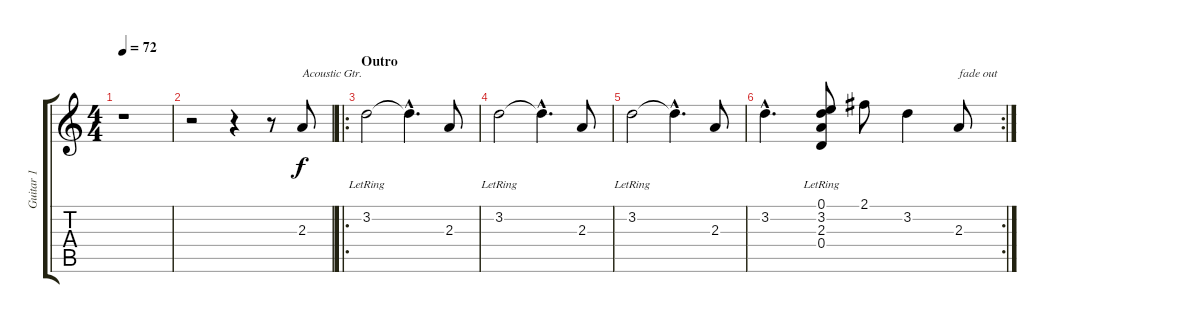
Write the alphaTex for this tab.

\track ("Guitar 1" "Guitar 1") {instrument electricguitarclean}
\staff {score tabs}
\tuning (E4 B3 G3 D3 A2 E2) {hide}
\ts (4 4)
\tempo 72
\clef g2
\ks c
r.1{dy f} |
r.2 r.4 r.8 2.3.8{txt "Acoustic Gtr." volume 11 instrument acousticguitarsteel} |
\ro
\section ("" "Outro")
3.2{lr}.2 3.2{hac t}.4{d} 2.3.8 |
3.2{lr}.2 3.2{hac t}.4{d} 2.3.8 |
3.2{lr}.2 3.2{hac t}.4{d} 2.3.8 |
\rc 2
3.2{hac}.4{d} (0.1 3.2 2.3 0.4{lr}).8 2.1.8 3.2.4 2.3.8{txt "fade out"}
